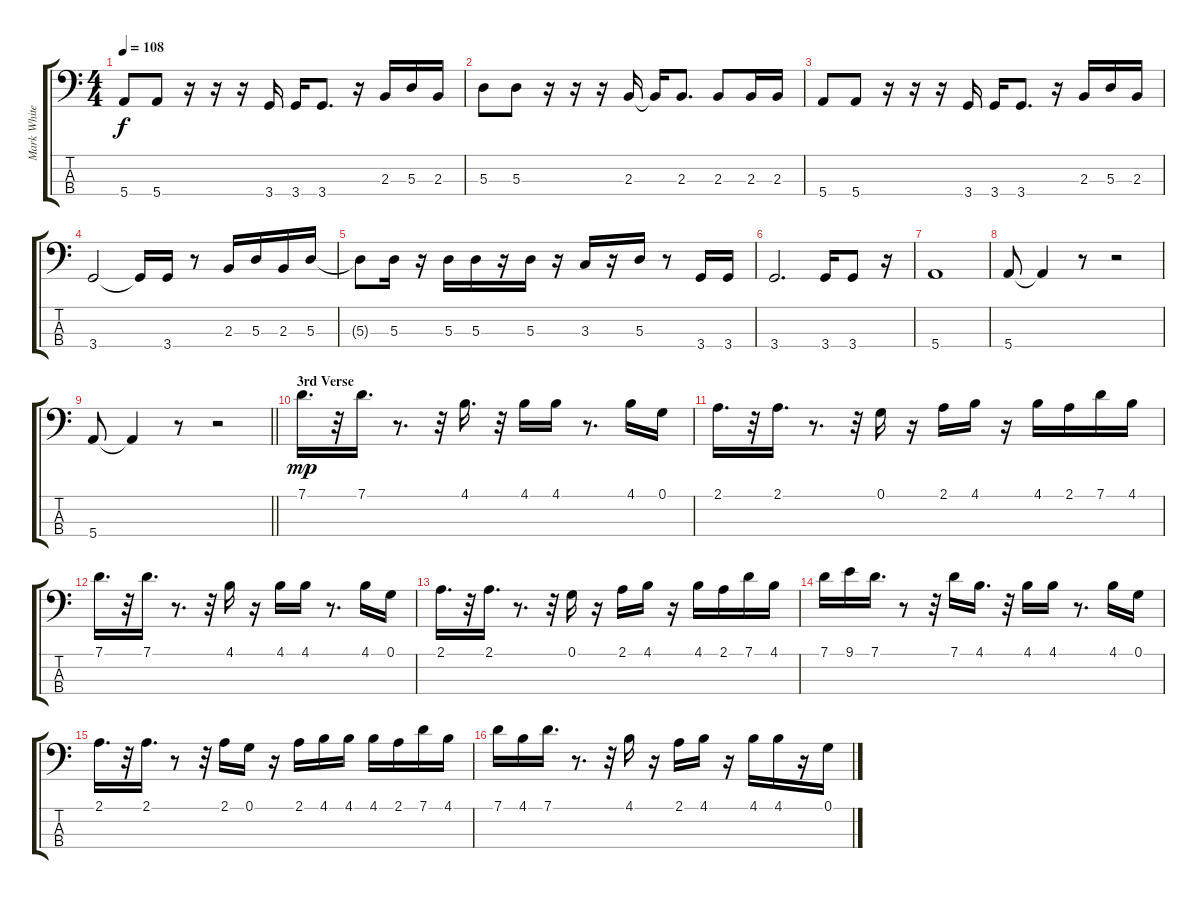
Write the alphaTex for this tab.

\track ("Mark White" "Mark White") {instrument electricbasspick}
\staff {score tabs}
\tuning (G2 D2 A1 E1) {hide}
\ts (4 4)
\tempo 108
\clef f4
\ks c
5.4.8{dy f} 5.4.8 r.16 r.16 r.16 3.4.16 3.4.16 3.4.8{d} r.16 2.3.16 5.3.16 2.3.16 |
5.3.8 5.3.8 r.16 r.16 r.16 2.3.16 2.3{t}.16 2.3.8{d} 2.3.8 2.3.16 2.3.16 |
5.4.8 5.4.8 r.16 r.16 r.16 3.4.16 3.4.16 3.4.8{d} r.16 2.3.16 5.3.16 2.3.16 |
3.4.2 3.4{t}.16 3.4.16 r.8 2.3.16 5.3.16 2.3.16 5.3.16 |
5.3{t}.8 5.3.16 r.16 5.3.16 5.3.16 r.16 5.3.16 r.16 3.3.16 r.16 5.3.16 r.8 3.4.16 3.4.16 |
3.4.2{d} 3.4.16 3.4.8 r.16 |
5.4.1 |
5.4.8 5.4{t}.4 r.8 r.2 |
\barLineRight lightlight
5.4.8 5.4{t}.4 r.8 r.2 |
\section ("" "3rd Verse")
7.1.16{d dy mp} r.32 7.1.16{d} r.8{d} r.32 4.1.16{d} r.32 4.1.16 4.1.16 r.8{d} 4.1.16 0.1.16 |
2.1.16{d} r.32 2.1.16{d} r.8{d} r.32 0.1.16 r.16 2.1.16 4.1.16 r.16 4.1.16 2.1.16 7.1.16 4.1.16 |
7.1.16{d} r.32 7.1.16{d} r.8{d} r.32 4.1.16 r.16 4.1.16 4.1.16 r.8{d} 4.1.16 0.1.16 |
2.1.16{d} r.32 2.1.16{d} r.8{d} r.32 0.1.16 r.16 2.1.16 4.1.16 r.16 4.1.16 2.1.16 7.1.16 4.1.16 |
7.1.16 9.1.16 7.1.16{d} r.8 r.32 7.1.16 4.1.16{d} r.32 4.1.16 4.1.16 r.8{d} 4.1.16 0.1.16 |
2.1.16{d} r.32 2.1.16{d} r.8 r.32 2.1.16 0.1.16 r.16 2.1.16 4.1.16 4.1.16 4.1.16 2.1.16 7.1.16 4.1.16 |
7.1.16 4.1.16 7.1.16{d} r.8{d} r.32 4.1.16 r.16 2.1.16 4.1.16 r.16 4.1.16 4.1.16 r.16 0.1.16
